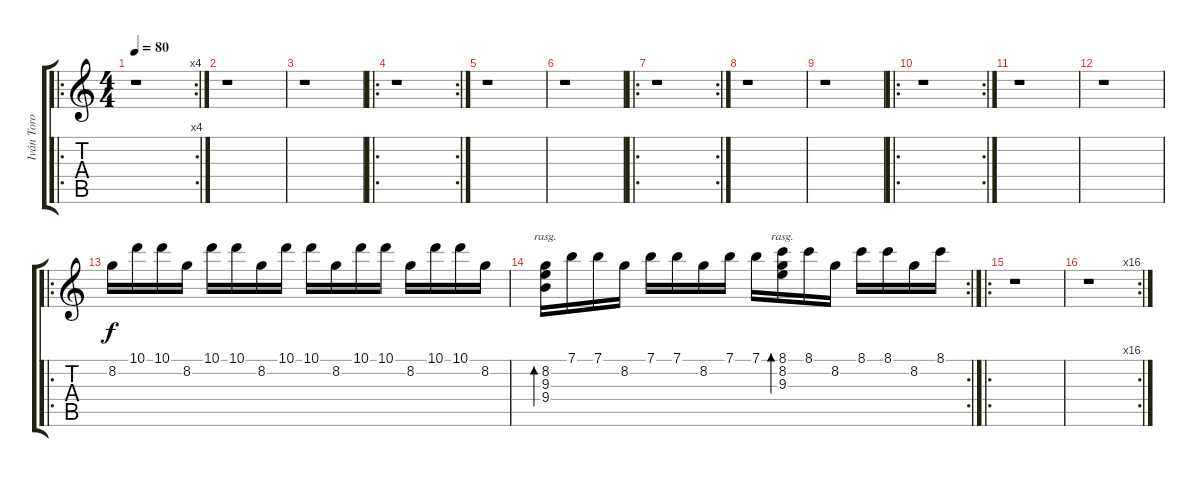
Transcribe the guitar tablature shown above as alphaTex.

\track ("Iván Toro (riff)" "Iván Toro ") {instrument guitarharmonics}
\staff {score tabs}
\tuning (E4 B3 G3 D3 A2 E2) {hide}
\ro
\rc 4
\ts (4 4)
\tempo 80
\clef g2
\ks c
r.1{dy f} |
r.1 |
r.1 |
\ro
\rc 2
r.1 |
r.1 |
r.1 |
\ro
\rc 2
r.1 |
r.1 |
r.1 |
\ro
\rc 2
r.1 |
r.1 |
r.1 |
\ro
8.2.16 10.1.16 10.1.16 8.2.16 10.1.16 10.1.16 8.2.16 10.1.16 10.1.16 8.2.16 10.1.16 10.1.16 8.2.16 10.1.16 10.1.16 8.2.16 |
\rc 2
(8.2 9.3 9.4).16{bd 480 rasg ii} 7.1.16 7.1.16 8.2.16 7.1.16 7.1.16 8.2.16 7.1.16 7.1.16 (8.1 8.2 9.3).16{bd 480 rasg ii} 8.1.16 8.2.16 8.1.16 8.1.16 8.2.16 8.1.16 |
\ro
r.1 |
\rc 16
r.1
